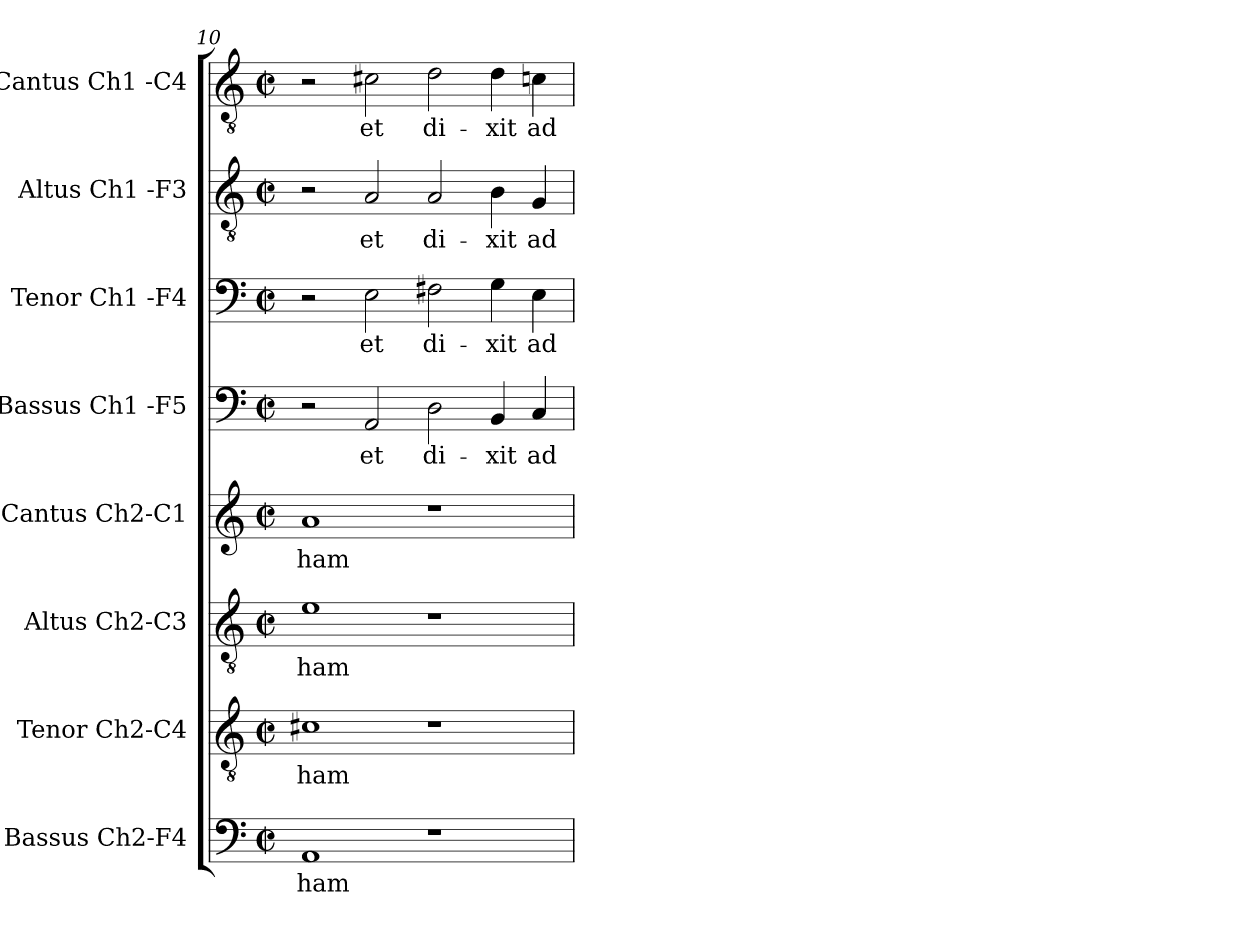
**kern	**text	**kern	**text	**kern	**text	**kern	**text	**kern	**text	**kern	**text	**kern	**text	**kern	**text
*part8	*part8	*part7	*part7	*part6	*part6	*part5	*part5	*part4	*part4	*part3	*part3	*part2	*part2	*part1	*part1
*staff8	*staff8	*staff7	*staff7	*staff6	*staff6	*staff5	*staff5	*staff4	*staff4	*staff3	*staff3	*staff2	*staff2	*staff1	*staff1
*I"Bassus Ch2-F4	*	*I"Tenor Ch2-C4	*	*I"Altus Ch2-C3	*	*I"Cantus Ch2-C1	*	*I"Bassus Ch1 -F5	*	*I"Tenor Ch1 -F4	*	*I"Altus Ch1 -F3	*	*I"Cantus Ch1 -C4	*
*I'B2	*	*I'T2	*	*I'A2	*	*I'C2	*	*I'B1	*	*I'T1	*	*I'A1	*	*I'C1	*
*clefF4	*	*clefGv2	*	*clefGv2	*	*clefG2	*	*clefF4	*	*clefF4	*	*clefGv2	*	*clefGv2	*
*k[]	*	*k[]	*	*k[]	*	*k[]	*	*k[]	*	*k[]	*	*k[]	*	*k[]	*
*M2/2	*	*M2/2	*	*M2/2	*	*M2/2	*	*M2/2	*	*M2/2	*	*M2/2	*	*M2/2	*
*met(c|)	*	*met(c|)	*	*met(c|)	*	*met(c|)	*	*met(c|)	*	*met(c|)	*	*met(c|)	*	*met(c|)	*
=10	=10	=10	=10	=10	=10	=10	=10	=10	=10	=10	=10	=10	=10	=10	=10
!	!LO:LY:b	!	!LO:LY:b	!	!LO:LY:b	!	!LO:LY:b	!	!	!	!	!	!	!	!
1AA	-ham	1c#X	-ham	1e	-ham	1a	-ham	2r	.	2r	.	2r	.	2r	.
!	!	!	!	!	!	!	!	!	!LO:LY:b	!	!LO:LY:b	!	!LO:LY:b	!	!LO:LY:b
.	.	.	.	.	.	.	.	2AA/	et	2E\	et	2A/	et	2c#X\	et
!	!	!	!	!	!	!	!	!	!LO:LY:b	!	!LO:LY:b	!	!LO:LY:b	!	!LO:LY:b
1r	.	1r	.	1r	.	1r	.	2D\	di-	2F#X\	di-	2A/	di-	2d\	di-
!	!	!	!	!	!	!	!	!	!LO:LY:b	!	!LO:LY:b	!	!LO:LY:b	!	!LO:LY:b
.	.	.	.	.	.	.	.	4BB/	-xit	4G\	-xit	4B\	-xit	4d\	-xit
!	!	!	!	!	!	!	!	!	!LO:LY:b	!	!LO:LY:b	!	!LO:LY:b	!	!LO:LY:b
.	.	.	.	.	.	.	.	4C/	ad	4E\	ad	4G/	ad	4cn\	ad
=	=	=	=	=	=	=	=	=	=	=	=	=	=	=	=
*-	*-	*-	*-	*-	*-	*-	*-	*-	*-	*-	*-	*-	*-	*-	*-
